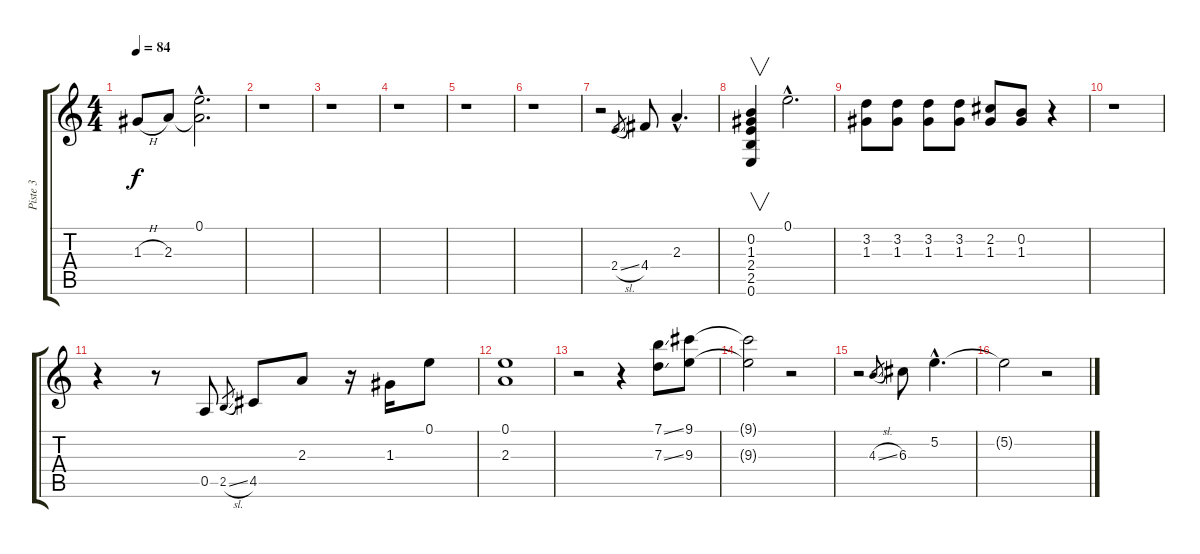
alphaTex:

\track ("Piste 3" "Piste 3") {instrument electricguitarclean}
\staff {score tabs}
\tuning (E4 B3 G3 D3 A2 E2) {hide}
\ts (4 4)
\tempo 84
\clef g2
\ks c
1.3{h}.8{dy f} 2.3.8 (0.1{hac} 2.3{hac t}).2{d} |
r.1 |
r.1 |
r.1 |
r.1 |
r.1 |
r.2 2.4{sl}.8{gr} 4.4.8 2.3{hac}.4{d} |
(0.2 1.3 2.4 2.5 0.6).4{v} 0.1{hac}.2{d} |
(3.2 1.3).8 (3.2 1.3).8 (3.2 1.3).8 (3.2 1.3).8 (2.2 1.3).8 (0.2 1.3).8 r.4 |
r.1 |
r.4 r.8 0.5.8 2.5{sl}.8{gr} 4.5.8 2.3.8 r.16 1.3.16 0.1.8 |
(0.1 2.3).1 |
r.2 r.4 (7.1{ss} 7.3{ss}).8 (9.1 9.3).8 |
(9.1{t} 9.3{t}).2 r.2 |
r.2 4.3{sl}.8{gr} 6.3.8 5.2{hac}.4{d} |
5.2{t}.2 r.2
